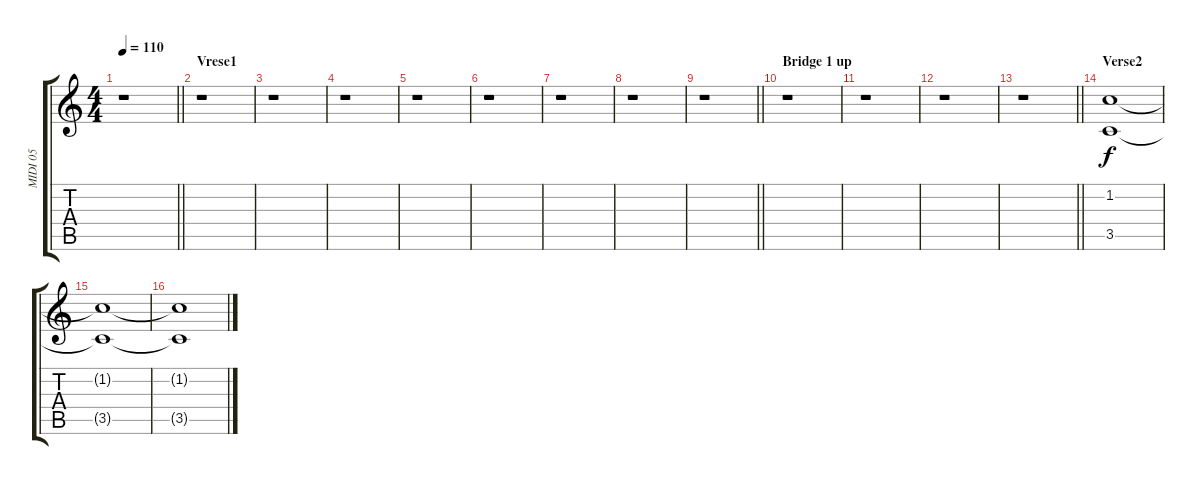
\track ("MIDI 05" "MIDI 05") {instrument acousticguitarsteel}
\staff {score tabs}
\tuning (E4 B3 G3 D3 A2 E2) {hide}
\ts (4 4)
\tempo 110
\clef g2
\barLineRight lightlight
\ks c
r.1{dy f} |
\section ("" "Vrese1")
r.1 |
r.1 |
r.1 |
r.1 |
r.1 |
r.1 |
r.1 |
\barLineRight lightlight
r.1 |
\section ("" "Bridge 1 up")
r.1 |
r.1 |
r.1 |
\barLineRight lightlight
r.1 |
\section ("" "Verse2")
(1.2 3.5).1 |
(1.2{t} 3.5{t}).1 |
(1.2{t} 3.5{t}).1
